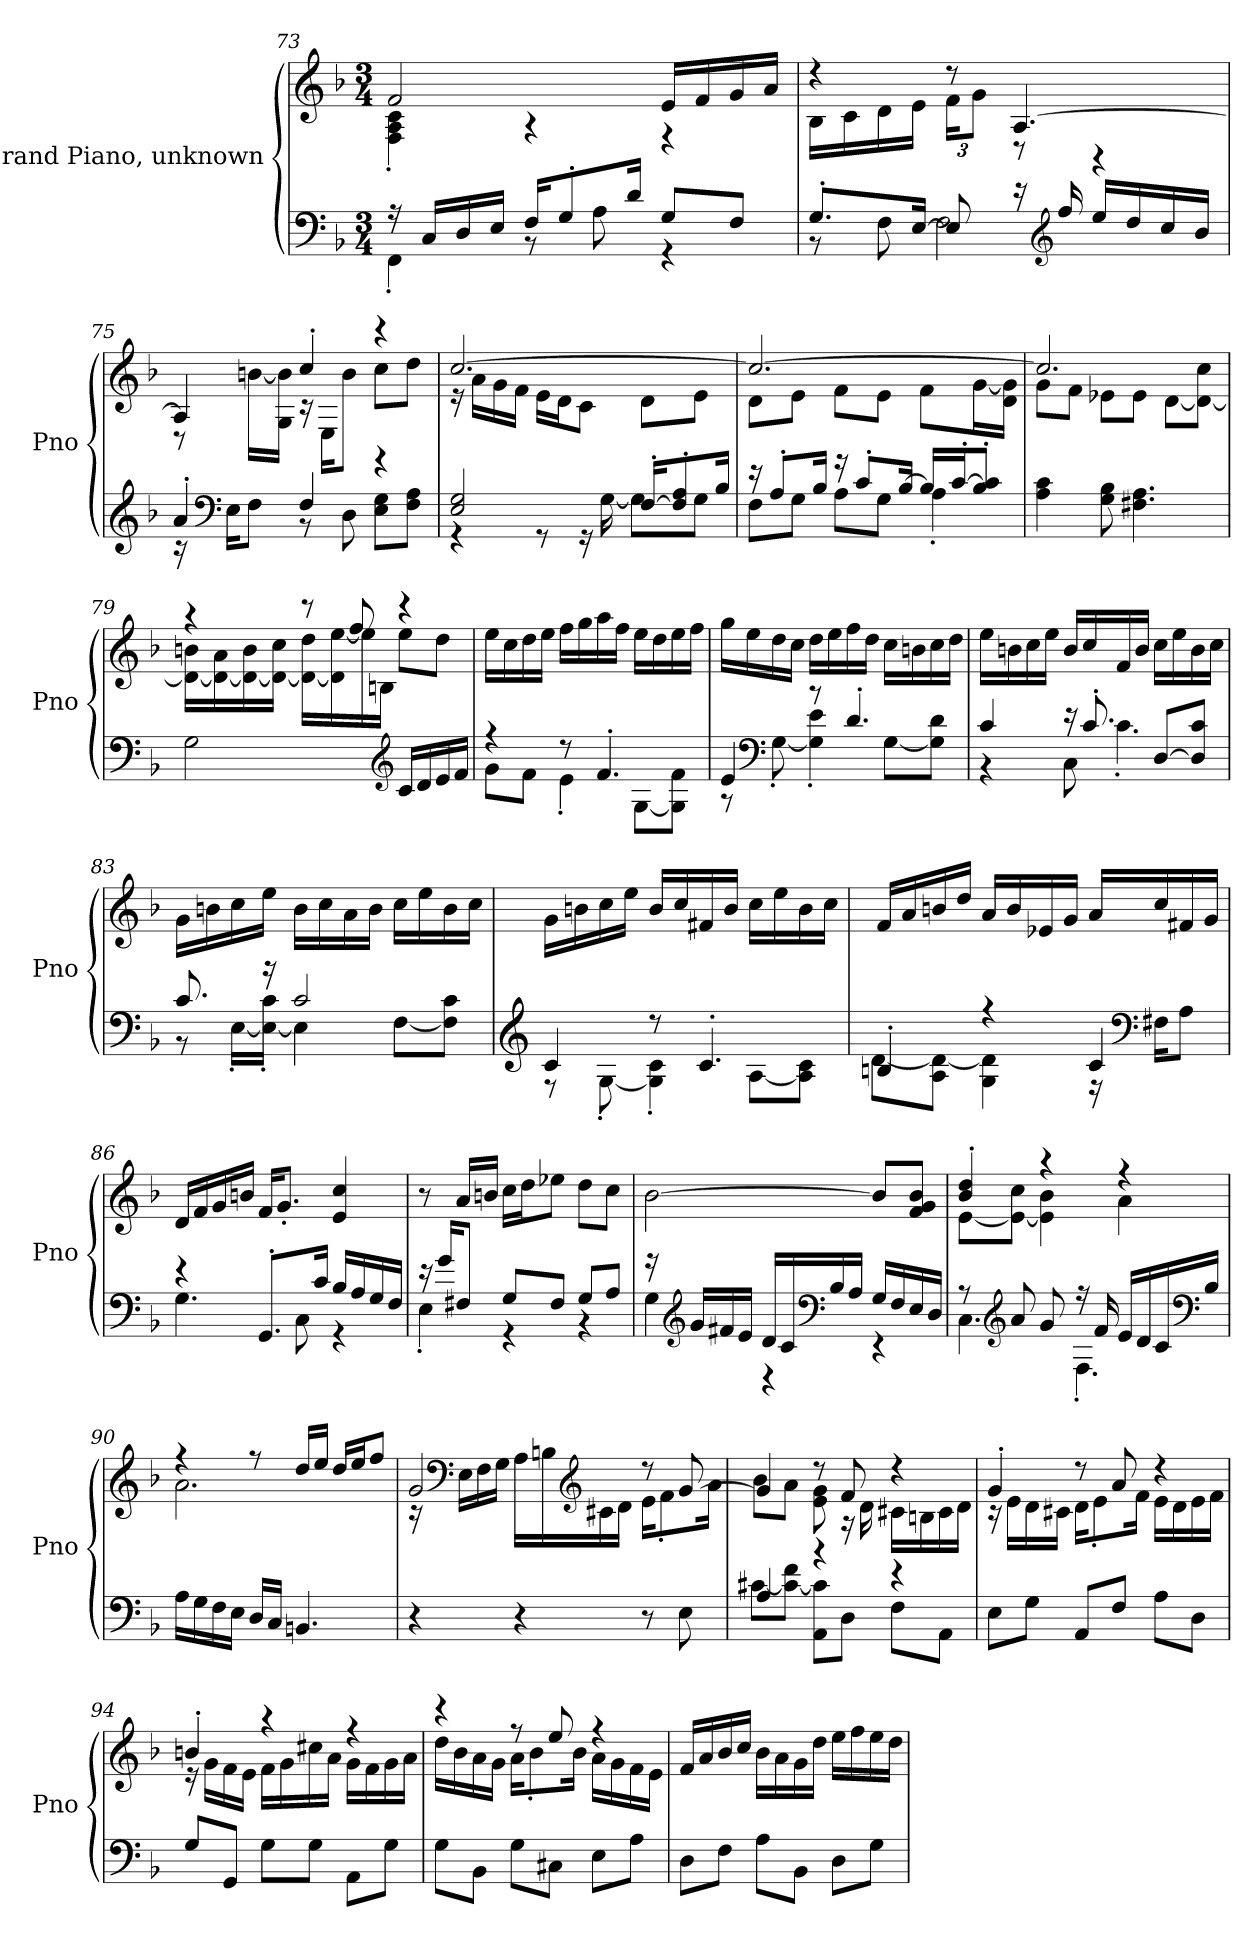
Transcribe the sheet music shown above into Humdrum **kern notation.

**kern	**kern
*part1	*part1
*staff2	*staff1
*I"Grand Piano, unknown	*
*I'Pno	*
!!LO:LB:g=z
*clefF4	*clefG2
*k[b-]	*k[b-]
*M3/4	*M3/4
=73	=73
*^	*^
16r	4FF'\	2f/	4F\' 4A\' 4c\'
16C/LL	.	.	.
16D/	.	.	.
16E/JJ	.	.	.
16F/KL	8r	.	4r
8G'/	.	.	.
.	8A\	.	.
16d/Jk	.	.	.
8G/L	4r	16e/LL	4r
.	.	16f/	.
8F/J	.	16g/	.
.	.	16a/JJ	.
=74	=74	=74	=74
8.G'/L	8r	4r	16B-\LL
.	.	.	16c\
.	8F\	.	16d\
[16E/Jk	.	.	16e\JJ
*	*	*	*Xbrackettup
8E/]	2F\	8r	24f\KL
.	.	.	12g\J
16r	.	[4.A/	8r
*clefG2	*	*	*
16ff/	.	.	.
16ee/LL	.	.	4r
16dd/	.	.	.
16cc/	.	.	.
16b-/JJ	.	.	.
=75	=75	=75	=75
4a'/	16r	4A/]	8r
*clefF4	*	*	*
.	16E\KL	.	.
.	8F\J	.	[16bn\LL
.	.	.	16G\ 16b\]JJ
4F/	8r	4cc'/	16r
.	.	.	16E\KL
.	8D\	.	8b\J
4r	8E\ 8G\L	4r	8cc\L
.	8F\ 8A\J	.	8dd\J
!!LO:LB:g=z	!!
=76	=76	=76	=76
2E/ 2G/	4r	[2.cc/	16r
.	.	.	16a\LL
.	.	.	16g\
.	.	.	16f\JJ
.	8r	.	16e\LL
.	.	.	16d\J
.	16r	.	8c\J
.	[16G\	.	.
[16F'/KL	8G\L]	.	8d\L
8F/]' 8A/'	.	.	.
.	8G\J	.	8e\J
16B-/Jk	.	.	.
=77	=77	=77	=77
16r	8F\L	2.cc/_	8d\L
8A'/L	.	.	.
.	8G\J	.	8e\J
16B-/Jk	.	.	.
16r	8A\L	.	8f\L
8c'/L	.	.	.
.	8G\J	.	8e\J
[16B-/Jk	.	.	.
16B-/LL]	4A'\	.	8f\L
[16c'/J	.	.	.
8B-/' 8c/]'J	.	.	[16g\L
.	.	.	16d\ 16g\]JJ
*v	*v	*	*
=78	=78	=78
4A\ 4c\	2.cc/]	8g\L
.	.	8f\J
8G\ 8B-\	.	8e-X\L
4.F#X\ 4.A\	.	8e-\J
.	.	[8d\L
.	.	8d\_ 8cc\J
!!LO:LB:g=z	!!
=79	=79	=79
2G\	4r	16d\_ 16bn\LL
.	.	16d\_ 16a\
.	.	16d\_ 16b\
.	.	16d\_ 16cc\JJ
.	8r	16d\_ 16dd\LL
.	.	16d\] [16ee\
.	8ff/	16ee\]
.	.	16Bn\JJ
*clefG2	*	*
16c/LL	4r	8ee\L
16d/	.	.
16e/	.	8dd\J
16f/JJ	.	.
*	*v	*v
=80	=80
*^	*
4r	8g\L	16ee\LL
.	.	16cc\
.	8f\J	16dd\
.	.	16ee\JJ
8r	4e'\	16ff\LL
.	.	16gg\
4.f'/	.	16aa\
.	.	16ff\JJ
.	[8G\L	16ee\LL
.	.	16dd\
.	8G\] 8f\J	16ee\
.	.	16ff\JJ
=81	=81	=81
4e/	8r	16gg\LL
.	.	16ee\
*clefF4	*	*
.	[8G'\	16dd\
.	.	16cc\JJ
8r	4G\]' 4e\'	16dd\LL
.	.	16ee\
4.d'/	.	16ff\
.	.	16dd\JJ
.	[8G\L	16cc\LL
.	.	16bn\
.	8G\] 8d\J	16cc\
.	.	16dd\JJ
!!LO:PB:g=z
=82	=82	=82
4c/	4r	16ee\LL
.	.	16bn\
.	.	16cc\
.	.	16ee\JJ
16r	8C\	16b/LL
8.c'/	.	16cc/
.	4.c'\	16f/
.	.	16b/JJ
[8D/L	.	16cc\LL
.	.	16ee\
8D/] 8c/J	.	16b\
.	.	16cc\JJ
=83	=83	=83
8.c/	8r	16g\LL
.	.	16bn\
.	[16E'\LL	16cc\
16r	16E\_' 16c\'JJ	16ee\JJ
2c/	4E\]	16b\LL
.	.	16cc\
.	.	16a\
.	.	16b\JJ
.	[8F\L	16cc\LL
.	.	16ee\
.	8F\] 8c\J	16b\
.	.	16cc\JJ
=84	=84	=84
*clefG2	*	*
4c/	8r	16g\LL
.	.	16bn\
.	[8G'\	16cc\
.	.	16ee\JJ
8r	4G\]' 4c\'	16b/LL
.	.	16cc/
4.c'/	.	16f#X/
.	.	16b/JJ
.	[8A\L	16cc\LL
.	.	16ee\
.	8A\] 8c\J	16b\
.	.	16cc\JJ
!!LO:LB:g=z
=85	=85	=85
4Bn'/	[8d\L	16f/LL
.	.	16a/
.	8A\ 8d\_J	16bn/
.	.	16dd/JJ
4r	4G\ 4d\]	16a/LL
.	.	16b/
.	.	16e-X/
.	.	16g/JJ
4c/	16r	16a/LL
*clefF4	*	*
.	16F#X\KL	16cc/
.	8A\J	16f#X/
.	.	16g/JJ
=86	=86	=86
4r	4.G\	16d/LL
.	.	16f/
.	.	16g/
.	.	16bn/JJ
8.GG'/L	.	16f/KL
.	.	8.g'/J
.	8C\	.
16c/Jk	.	.
16B-/LL	4r	4e/ 4cc/
16A/	.	.
16G/	.	.
16F/JJ	.	.
=87	=87	=87
16r	4E'\	8r
16g/KL	.	.
8F#X/J	.	16a/LL
.	.	16bn/JJ
8G/L	4r	16cc\LL
.	.	16dd\J
8F#/J	.	8ee-X\J
8G/L	4r	8dd\L
8A/J	.	8cc\J
!!LO:LB:g=z
=88	=88	=88
16r	4G\	[2b-\
*clefG2	*	*
16g/LL	.	.
16f#X/	.	.
16e/JJ	.	.
16d/LL	4r	.
16c/	.	.
*clefF4	*	*
16B-/	.	.
16A/JJ	.	.
16G/LL	4r	8b-/L]
16F/	.	.
16E/	.	8f/ 8g/ 8b-/J
16D/JJ	.	.
=89	=89	=89
*	*	*^
8r	4.C\	4b-/' 4dd/'	[8e\L
*clefG2	*	*	*
8a/	.	.	8e\_ 8cc\J
8g/	.	4r	4e\] 4b-\
16r	4.F'\	.	.
16f/	.	.	.
16e/LL	.	4r	4a\
16d/	.	.	.
16c/	.	.	.
*clefF4	*	*	*
16B-/JJ	.	.	.
*v	*v	*	*
=90	=90	=90
16A\LL	4r	2.a\
16G\	.	.
16F\	.	.
16E\JJ	.	.
16D/LL	8r	.
16C/JJ	.	.
4.BBn/	16dd/LL	.
.	16ee/JJ	.
.	16dd/LL	.
.	16ee/J	.
.	8ff/J	.
!!LO:LB:g=z	!!
=91	=91	=91
4r	2g/	16r
*	*clefF4	*
.	.	16E\LL
.	.	16F\
.	.	16G\JJ
4r	.	16A\LL
.	.	16Bn\
*	*clefG2	*
.	.	16c#X\
.	.	16d\JJ
8r	8r	16e\KL
.	.	8f'\
8E\	[8g/	.
.	.	16a\Jk
=92	=92	=92
*^	*	*
4A/	[8c#X\L	4g/]	8b-\L
.	8c#\_ 8f\J	.	8a\J
4r	8AA\ 8c#\]L	8r	8e\ 8g\
.	8D\J	8f/	16r
.	.	.	16d\
4r	8F\L	4r	16c#X\LL
.	.	.	16Bn\
.	8AA\J	.	16c#\
.	.	.	16d\JJ
*v	*v	*	*
=93	=93	=93
8E\L	4g'/	16r
.	.	16e\LL
8G\J	.	16d\
.	.	16c#X\JJ
8AA/L	8r	16d\KL
.	.	8e'\
8F/J	8a/	.
.	.	16f\Jk
8A\L	4r	16e\LL
.	.	16d\
8D\J	.	16e\
.	.	16f\JJ
!!LO:LB:g=z	!!
=94	=94	=94
8G/L	4bn'/	16r
.	.	16g\LL
8GG/J	.	16f\
.	.	16e\JJ
8G\L	4r	16f\LL
.	.	16g\
8G\J	.	16cc#X\
.	.	16a\JJ
8AA\L	4r	16g\LL
.	.	16f\
8G\J	.	16g\
.	.	16a\JJ
=95	=95	=95
8G\L	4r	16dd\LL
.	.	16b-\
8BB-\J	.	16a\
.	.	16g\JJ
8G\L	8r	16a\KL
.	.	8b-'\
8C#X\J	8ee/	.
.	.	16b-\Jk
8E\L	4r	16a\LL
.	.	16g\
8A\J	.	16f\
.	.	16e\JJ
*	*v	*v
=96	=96
8D\L	16f/LL
.	16a/
8F\J	16b-/
.	16cc/JJ
8A\L	16b-\LL
.	16a\
8BB-\J	16g\
.	16dd\JJ
8D\L	16ee\LL
.	16ff\
8G\J	16ee\
.	16dd\JJ
=	=
*-	*-
